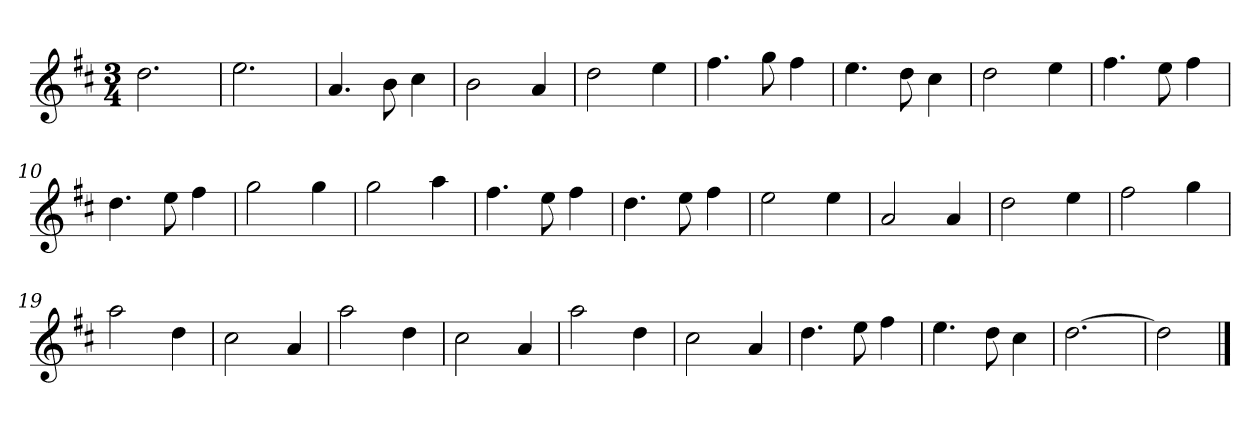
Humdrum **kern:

**kern
*part1
*staff1
*k[f#c#]
*M3/4
*MM120
=1
2.dd
=2
2.ee
=3
4.a
8b
4cc#
=4
2b
4a
=5
2dd
4ee
=6
4.ff#
8gg
4ff#
=7
4.ee
8dd
4cc#
=8
2dd
4ee
=9
4.ff#
8ee
4ff#
=10
4.dd
8ee
4ff#
=11
2gg
4gg
=12
2gg
4aa
=13
4.ff#
8ee
4ff#
=14
4.dd
8ee
4ff#
=15
2ee
4ee
=16
2a
4a
=17
2dd
4ee
=18
2ff#
4gg
=19
2aa
4dd
=20
2cc#
4a
=21
2aa
4dd
=22
2cc#
4a
=23
2aa
4dd
=24
2cc#
4a
=25
4.dd
8ee
4ff#
=26
4.ee
8dd
4cc#
=27
[2.dd
=28
2dd]
==
*-
